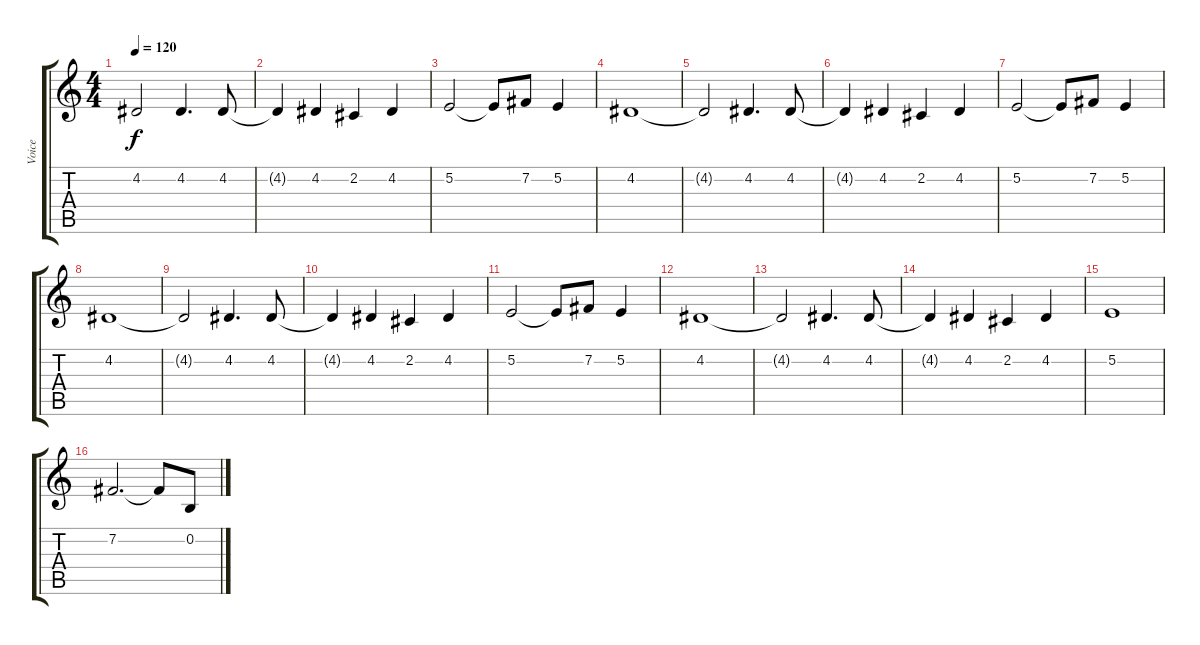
\track ("Voice" "Voice") {instrument pad1newage}
\staff {score tabs}
\tuning (E4 B3 G3 D3 A2 E2) {hide}
\ts (4 4)
\tempo 120
\clef g2
\ks c
4.2{t}.2{dy f} 4.2.4{d} 4.2.8 |
4.2{t}.4 4.2.4 2.2.4 4.2.4 |
5.2.2 5.2{t}.8 7.2.8 5.2.4 |
4.2.1 |
4.2{t}.2 4.2.4{d} 4.2.8 |
4.2{t}.4 4.2.4 2.2.4 4.2.4 |
5.2.2 5.2{t}.8 7.2.8 5.2.4 |
4.2.1 |
4.2{t}.2 4.2.4{d} 4.2.8 |
4.2{t}.4 4.2.4 2.2.4 4.2.4 |
5.2.2 5.2{t}.8 7.2.8 5.2.4 |
4.2.1 |
4.2{t}.2 4.2.4{d} 4.2.8 |
4.2{t}.4 4.2.4 2.2.4 4.2.4 |
5.2.1 |
7.2.2{d} 7.2{t}.8 0.2.8
